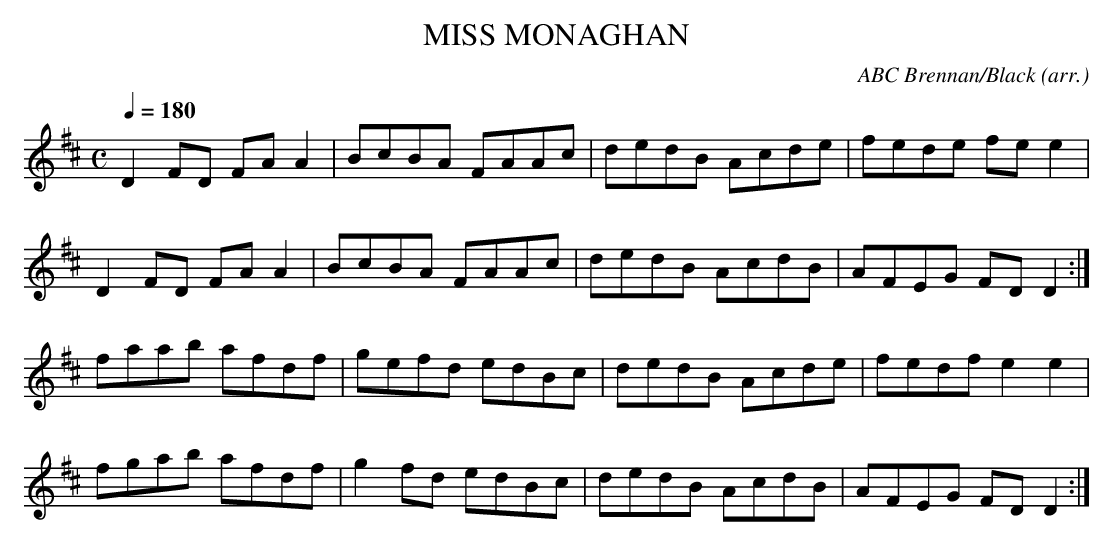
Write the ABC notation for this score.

X:1
T:MISS MONAGHAN
C:ABC Brennan/Black (arr.)
M:C
L:1/8
Q:1/4=180
K:D
D2FD FA A2|BcBA FAAc|dedB Acde|fede fe e2|
D2FD FA A2|BcBA FAAc|dedB AcdB|AFEG FDD2:|
faab afdf|gefd edBc|dedB Acde|fedf e2e2|
fgab afdf|g2fd edBc|dedB AcdB|AFEG FDD2:|
